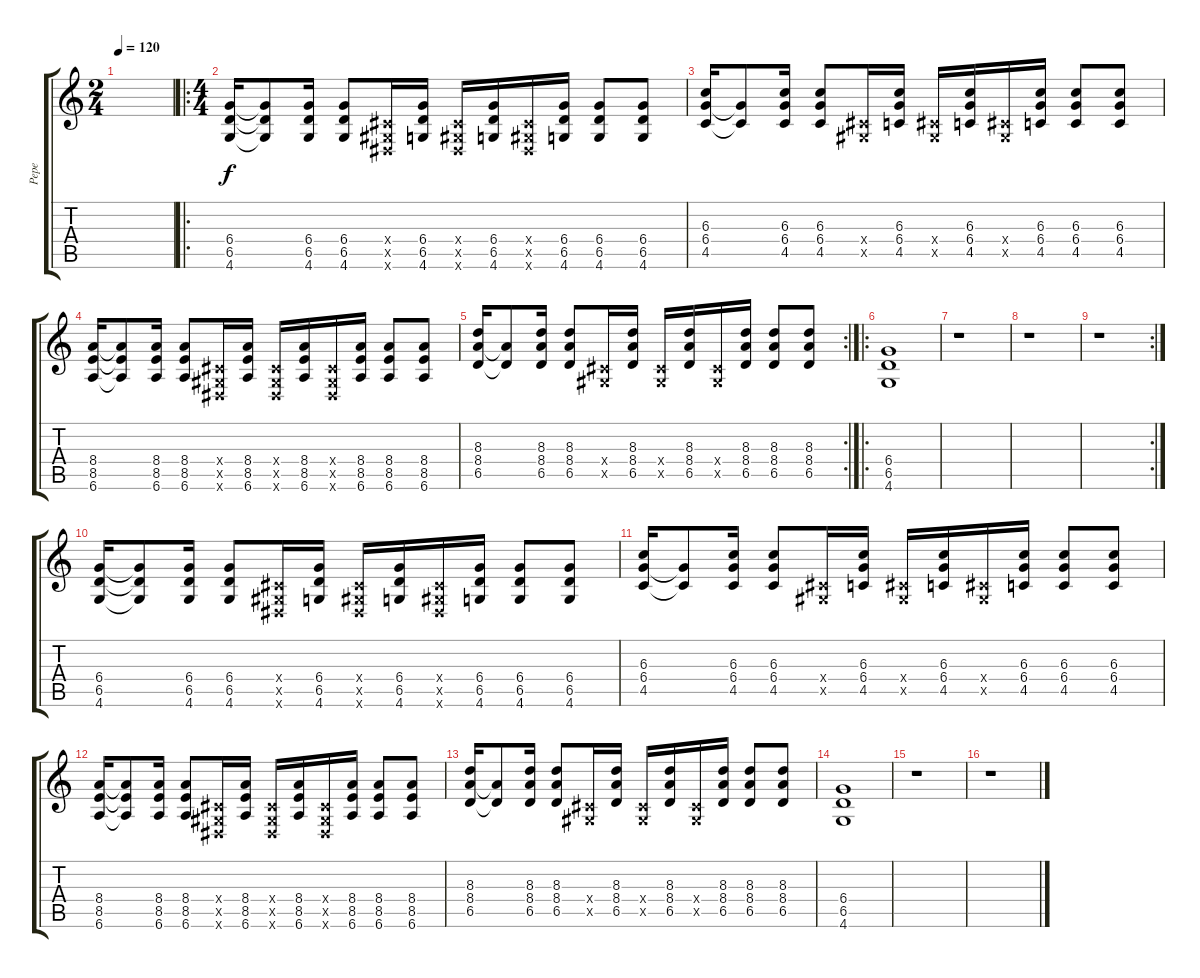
\track ("Pepe" "Pepe") {instrument distortionguitar}
\staff {score tabs}
\tuning (Eb4 Bb3 Gb3 Db3 Ab2 Eb2) {hide}
\ts (2 4)
\tempo 120
\clef g2
\ks c
|
\ro
\ts (4 4)
(6.4 6.5 4.6).16 (6.4{t} 6.5{t} 4.6{t}).8 (6.4 6.5 4.6).16 (6.4 6.5 4.6).8 (0.4{x} 0.5{x} 0.6{x}).16 (6.4 6.5 4.6).16 (0.4{x} 0.5{x} 0.6{x}).16 (6.4 6.5 4.6).16 (0.4{x} 0.5{x} 0.6{x}).16 (6.4 6.5 4.6).16 (6.4 6.5 4.6).8 (6.4 6.5 4.6).8 |
(6.3 6.4 4.5).16 (6.4{t} 4.5{t}).8 (6.3 6.4 4.5).16 (6.3 6.4 4.5).8 (0.4{x} 0.5{x}).16 (6.3 6.4 4.5).16 (0.4{x} 0.5{x}).16 (6.3 6.4 4.5).16 (0.4{x} 0.5{x}).16 (6.3 6.4 4.5).16 (6.3 6.4 4.5).8 (6.3 6.4 4.5).8 |
(8.4 8.5 6.6).16 (8.4{t} 8.5{t} 6.6{t}).8 (8.4 8.5 6.6).16 (8.4 8.5 6.6).8 (0.4{x} 0.5{x} 0.6{x}).16 (8.4 8.5 6.6).16 (0.4{x} 0.5{x} 0.6{x}).16 (8.4 8.5 6.6).16 (0.4{x} 0.5{x} 0.6{x}).16 (8.4 8.5 6.6).16 (8.4 8.5 6.6).8 (8.4 8.5 6.6).8 |
\rc 2
(8.3 8.4 6.5).16 (8.4{t} 6.5{t}).8 (8.3 8.4 6.5).16 (8.3 8.4 6.5).8 (0.4{x} 0.5{x}).16 (8.3 8.4 6.5).16 (0.4{x} 0.5{x}).16 (8.3 8.4 6.5).16 (0.4{x} 0.5{x}).16 (8.3 8.4 6.5).16 (8.3 8.4 6.5).8 (8.3 8.4 6.5).8 |
\ro
(6.4 6.5 4.6).1{volume 3} |
r.1 |
r.1 |
\rc 2
r.1 |
(6.4 6.5 4.6).16{volume 12} (6.4{t} 6.5{t} 4.6{t}).8 (6.4 6.5 4.6).16 (6.4 6.5 4.6).8 (0.4{x} 0.5{x} 0.6{x}).16 (6.4 6.5 4.6).16 (0.4{x} 0.5{x} 0.6{x}).16 (6.4 6.5 4.6).16 (0.4{x} 0.5{x} 0.6{x}).16 (6.4 6.5 4.6).16 (6.4 6.5 4.6).8 (6.4 6.5 4.6).8 |
(6.3 6.4 4.5).16 (6.4{t} 4.5{t}).8 (6.3 6.4 4.5).16 (6.3 6.4 4.5).8 (0.4{x} 0.5{x}).16 (6.3 6.4 4.5).16 (0.4{x} 0.5{x}).16 (6.3 6.4 4.5).16 (0.4{x} 0.5{x}).16 (6.3 6.4 4.5).16 (6.3 6.4 4.5).8 (6.3 6.4 4.5).8 |
(8.4 8.5 6.6).16 (8.4{t} 8.5{t} 6.6{t}).8 (8.4 8.5 6.6).16 (8.4 8.5 6.6).8 (0.4{x} 0.5{x} 0.6{x}).16 (8.4 8.5 6.6).16 (0.4{x} 0.5{x} 0.6{x}).16 (8.4 8.5 6.6).16 (0.4{x} 0.5{x} 0.6{x}).16 (8.4 8.5 6.6).16 (8.4 8.5 6.6).8 (8.4 8.5 6.6).8 |
(8.3 8.4 6.5).16 (8.4{t} 6.5{t}).8 (8.3 8.4 6.5).16 (8.3 8.4 6.5).8 (0.4{x} 0.5{x}).16 (8.3 8.4 6.5).16 (0.4{x} 0.5{x}).16 (8.3 8.4 6.5).16 (0.4{x} 0.5{x}).16 (8.3 8.4 6.5).16 (8.3 8.4 6.5).8 (8.3 8.4 6.5).8 |
(6.4 6.5 4.6).1{volume 3} |
r.1 |
r.1
